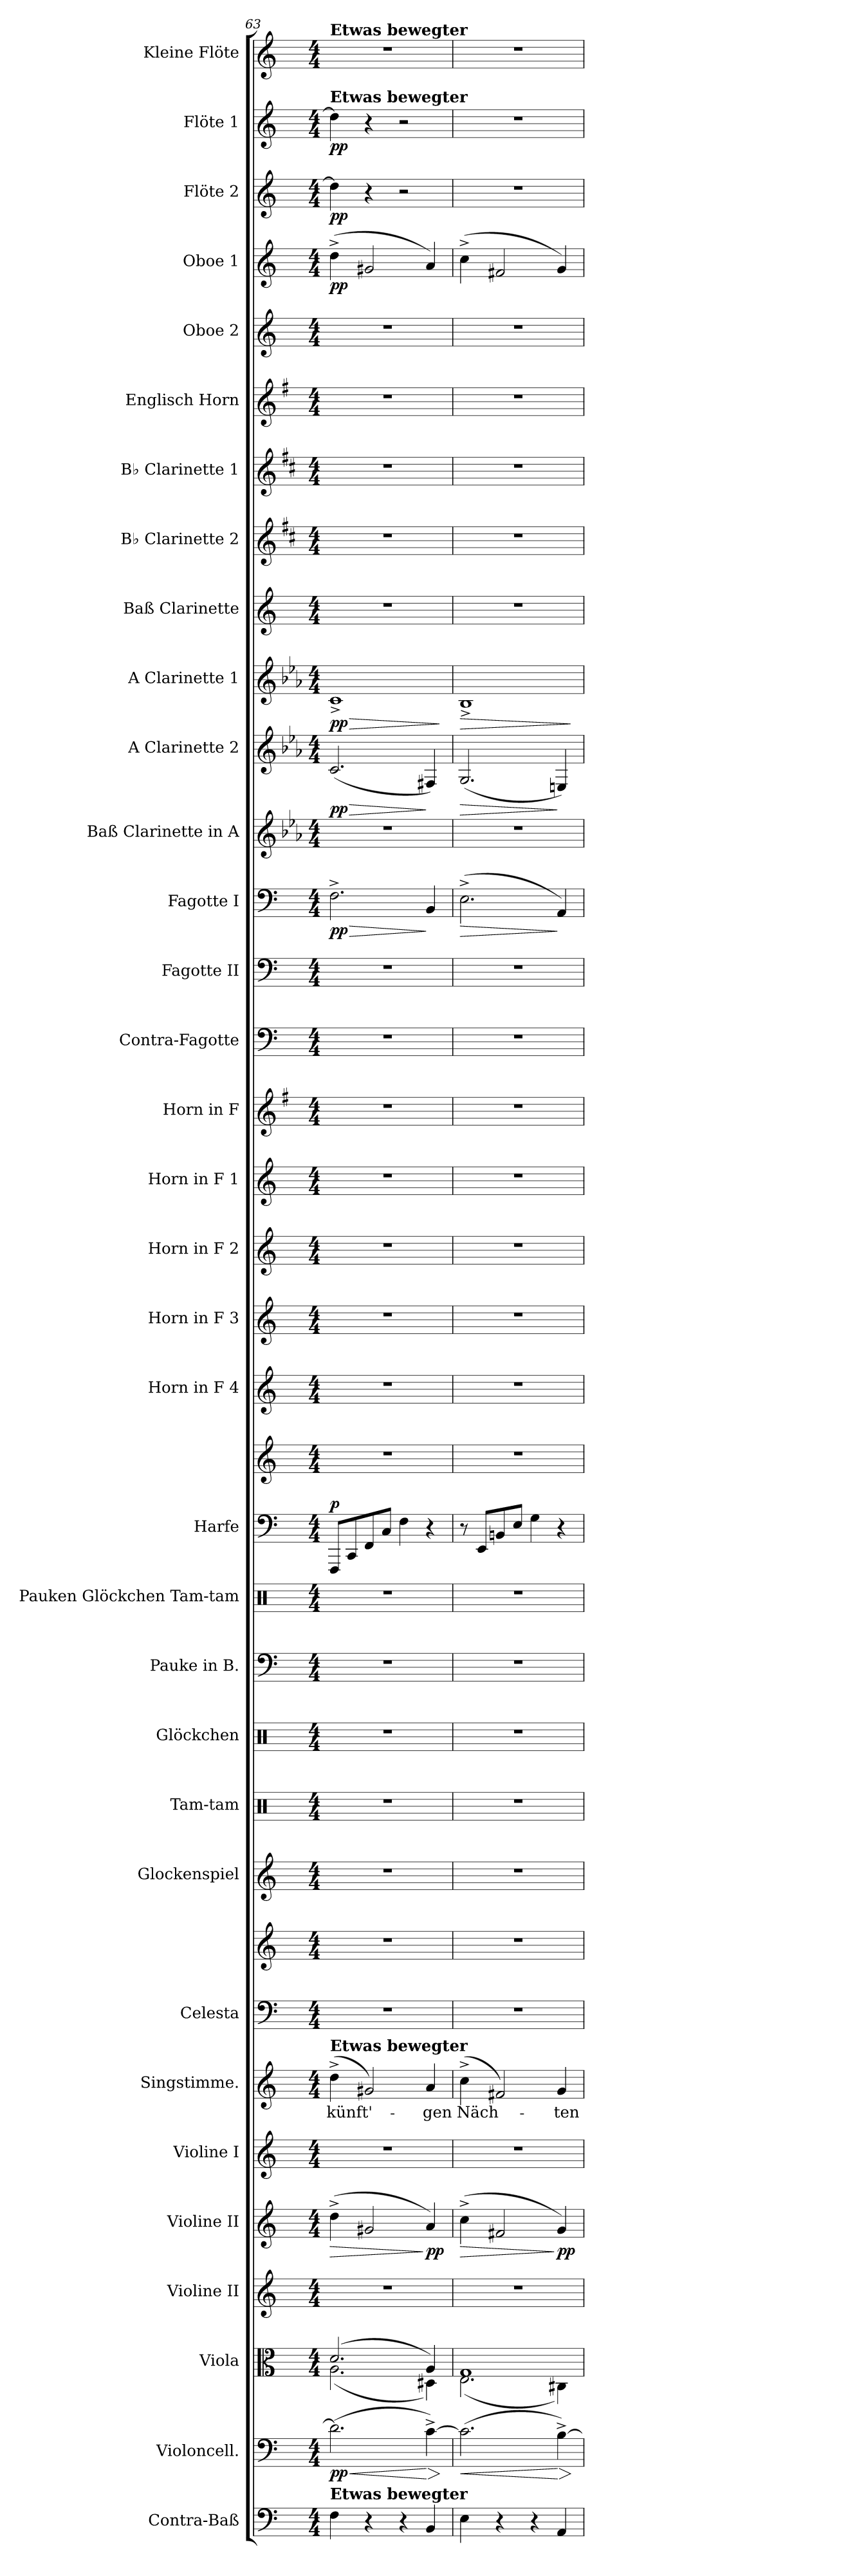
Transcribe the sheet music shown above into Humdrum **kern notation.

**kern	**kern	**dynam	**kern	**kern	**kern	**dynam	**kern	**kern	**text	**kern	**kern	**kern	**kern	**kern	**kern	**kern	**kern	**kern	**dynam	**kern	**kern	**kern	**kern	**kern	**kern	**kern	**kern	**dynam	**kern	**kern	**dynam	**kern	**dynam	**kern	**kern	**kern	**kern	**kern	**kern	**dynam	**kern	**dynam	**kern	**dynam	**kern
*part34	*part33	*part33	*part32	*part31	*part30	*part30	*part29	*part28	*part28	*part27	*part27	*part26	*part25	*part24	*part23	*part22	*part21	*part21	*part21	*part20	*part19	*part18	*part17	*part16	*part15	*part14	*part13	*part13	*part12	*part11	*part11	*part10	*part10	*part9	*part8	*part7	*part6	*part5	*part4	*part4	*part3	*part3	*part2	*part2	*part1
*staff36	*staff35	*staff35	*staff34	*staff33	*staff32	*staff32	*staff31	*staff30	*staff30	*staff29	*staff28	*staff27	*staff26	*staff25	*staff24	*staff23	*staff22	*staff21	*staff21/22	*staff20	*staff19	*staff18	*staff17	*staff16	*staff15	*staff14	*staff13	*staff13	*staff12	*staff11	*staff11	*staff10	*staff10	*staff9	*staff8	*staff7	*staff6	*staff5	*staff4	*staff4	*staff3	*staff3	*staff2	*staff2	*staff1
*I"Contra-Baß	*I"Violoncell.	*	*I"Viola	*I"Violine II	*I"Violine II	*	*I"Violine I	*I"Singstimme.	*	*I"Celesta	*	*I"Glockenspiel	*I"Tam-tam	*I"Glöckchen	*I"Pauke in B.	*I"Pauken  Glöckchen Tam-tam	*I"Harfe	*	*	*I"Horn in F 4	*I"Horn in F 3	*I"Horn in F 2	*I"Horn in F 1	*I"Horn in F	*I"Contra-Fagotte	*I"Fagotte II	*I"Fagotte I	*	*I"Baß Clarinette in A	*I"A Clarinette 2	*	*I"A Clarinette 1	*	*I"Baß Clarinette	*I"B♭ Clarinette 2	*I"B♭ Clarinette 1	*I"Englisch Horn	*I"Oboe 2	*I"Oboe 1	*	*I"Flöte 2	*	*I"Flöte 1	*	*I"Kleine Flöte
*I'C.-B.	*I'Vc.	*	*I'Vla.	*I'Vln. II	*I'Vln. II	*	*I'Vln. I	*I'Sgst.	*	*I'Cel.	*	*I'Glk.	*I'Tam-tam	*I'Gl.	*I'Pauke	*I'Tam-tam	*I'Hfe.	*	*	*I'Hn. 4	*I'Hn. 3	*I'Hn. 2	*I'Hn. 1	*	*I'C.-Fg.	*I'Fg. II	*I'Fg. I	*	*	*I'A Cl. 2	*	*I'A Cl. 1	*	*I'B. Cl.	*I'B♭ Cl. 2	*I'B♭ Cl. 1	*I'E. H.	*I'Ob. 2	*I'Ob. 1	*	*I'Fl. 2	*	*I'Fl. 1	*	*I'Kl. Fl.
*clefF4	*clefF4	*	*clefC3	*clefG2	*clefG2	*	*clefG2	*clefG2	*	*clefF4	*clefG2	*clefG2	*clefX	*clefX	*clefF4	*clefX	*clefF4	*clefG2	*	*clefG2	*clefG2	*clefG2	*clefG2	*clefG2	*clefF4	*clefF4	*clefF4	*	*clefG2	*clefG2	*	*clefG2	*	*clefG2	*clefG2	*clefG2	*clefG2	*clefG2	*clefG2	*	*clefG2	*	*clefG2	*	*clefG2
*ITrd7c12	*	*	*	*	*	*	*	*	*	*ITrd-7c-12	*ITrd-7c-12	*ITrd-14c-24	*	*	*	*	*	*	*	*ITrd4c7	*ITrd4c7	*ITrd4c7	*ITrd4c7	*ITrd4c7	*ITrd7c12	*	*	*	*ITrd2c3	*ITrd2c3	*	*ITrd2c3	*	*ITrd8c14	*ITrd1c2	*ITrd1c2	*ITrd4c7	*	*	*	*	*	*	*	*ITrd-7c-12
*k[]	*k[]	*	*k[]	*k[]	*k[]	*	*k[]	*k[]	*	*k[]	*k[]	*k[]	*k[]	*k[]	*k[]	*k[]	*k[]	*k[]	*	*k[b-]	*k[b-]	*k[b-]	*k[b-]	*k[]	*k[]	*k[]	*k[]	*	*k[]	*k[]	*	*k[]	*	*k[]	*k[]	*k[]	*k[]	*k[]	*k[]	*	*k[]	*	*k[]	*	*k[]
*M4/4	*M4/4	*	*M4/4	*M4/4	*M4/4	*	*M4/4	*M4/4	*	*M4/4	*M4/4	*M4/4	*M4/4	*M4/4	*M4/4	*M4/4	*M4/4	*M4/4	*	*M4/4	*M4/4	*M4/4	*M4/4	*M4/4	*M4/4	*M4/4	*M4/4	*	*M4/4	*M4/4	*	*M4/4	*	*M4/4	*M4/4	*M4/4	*M4/4	*M4/4	*M4/4	*	*M4/4	*	*M4/4	*	*M4/4
=63	=63	=63	=63	=63	=63	=63	=63	=63	=63	=63	=63	=63	=63	=63	=63	=63	=63	=63	=63	=63	=63	=63	=63	=63	=63	=63	=63	=63	=63	=63	=63	=63	=63	=63	=63	=63	=63	=63	=63	=63	=63	=63	=63	=63	=63
!	!	!	!	!	!	!	!	!	!	!	!	!	!	!	!	!	!	!	!	!	!	!	!	!	!	!	!	!	!	!	!	!	!	!	!	!	!	!	!	!	!	!	!	!	!LO:TX:a:B:t=Etwas bewegter
!	!	!	!	!	!	!	!	!	!	!	!	!	!	!	!	!	!	!	!	!	!	!	!	!	!	!	!	!	!	!	!	!	!	!	!	!	!	!	!	!	!	!	!LO:TX:a:B:t=Etwas bewegter	!	!
!	!	!	!	!	!	!	!	!LO:TX:a:B:t=Etwas bewegter	!	!	!	!	!	!	!	!	!	!	!	!	!	!	!	!	!	!	!	!	!	!	!	!	!	!	!	!	!	!	!	!	!	!	!	!	!
!LO:TX:a:B:t=Etwas bewegter	!	!	!	!	!	!	!	!	!	!	!	!	!	!	!	!	!	!	!	!	!	!	!	!	!	!	!	!	!	!	!	!	!	!	!	!	!	!	!	!	!	!	!	!	!
!	!	!LO:HP:b	!	!	!	!LO:HP:b	!	!	!LO:LY:b	!	!	!	!	!	!	!	!	!	!	!	!	!	!	!	!	!	!	!LO:HP:b	!	!	!LO:HP:b	!	!LO:HP:b	!	!	!	!	!	!	!	!	!	!	!	!
*	*	*	*^	*	*	*	*	*	*	*	*	*	*	*	*	*	*	*	*	*	*	*	*	*	*	*	*	*	*	*	*	*	*	*	*	*	*	*	*	*	*	*	*	*	*
!	!	!LO:DY:n=1:b	!	!	!	!	!	!	!	!	!	!	!	!	!	!	!	!	!	!LO:DY:a=2	!	!	!	!	!	!	!	!	!LO:DY:n=1:b	!	!	!LO:DY:n=1:b	!	!LO:DY:n=1:b	!	!	!	!	!	!	!LO:DY:b	!	!LO:DY:b	!	!LO:DY:b	!
4FF\	(2.d\]	< pp	(2.d/	(2.A\	1r	(4dd^\	>	1r	(4dd^\	künft'-	1r	1r	1r	1r	1r	1r	1r	8FFF/L	1r	p	1r	1r	1r	1r	1r	1r	1r	2.F^\	> pp	1r	(2.A/	> pp	1A^	> pp	1r	1r	1r	1r	1r	(4dd^\	pp	4dd\]	pp	4dd\]	pp	1r
.	.	.	.	.	.	.	.	.	.	.	.	.	.	.	.	.	.	8CC/	.	.	.	.	.	.	.	.	.	.	.	.	.	.	.	.	.	.	.	.	.	.	.	.	.	.	.	.
4r	.	.	.	.	.	2g#X/	.	.	2g#X/)	.	.	.	.	.	.	.	.	8FF/	.	.	.	.	.	.	.	.	.	.	.	.	.	.	.	.	.	.	.	.	.	2g#X/	.	4r	.	4r	.	.
.	.	.	.	.	.	.	.	.	.	.	.	.	.	.	.	.	.	8C/J	.	.	.	.	.	.	.	.	.	.	.	.	.	.	.	.	.	.	.	.	.	.	.	.	.	.	.	.
4r	.	.	.	.	.	.	.	.	.	.	.	.	.	.	.	.	.	4F\	.	.	.	.	.	.	.	.	.	.	.	.	.	.	.	.	.	.	.	.	.	.	.	2r	.	2r	.	.
!	!	!LO:HP:n=1:b	!	!	!	!	!LO:DY:n=1:b	!	!	!LO:LY:b	!	!	!	!	!	!	!	!	!	!	!	!	!	!	!	!	!	!	!	!	!	!	!	!	!	!	!	!	!	!	!	!	!	!	!	!
4BBB/	[4c^\)	[ >	4A/)	4D#X\)	.	4a/)	] pp	.	4a/	-gen	.	.	.	.	.	.	.	4r	.	.	.	.	.	.	.	.	.	4BB/	]	.	4D#X/)	]	.	.	.	.	.	.	.	4a/)	.	.	.	.	.	.
*	*	*	*v	*v	*	*	*	*	*	*	*	*	*	*	*	*	*	*	*	*	*	*	*	*	*	*	*	*	*	*	*	*	*	*	*	*	*	*	*	*	*	*	*	*	*	*
.	.	]	.	.	.	.	.	.	.	.	.	.	.	.	.	.	.	.	.	.	.	.	.	.	.	.	.	.	.	.	.	.	]	.	.	.	.	.	.	.	.	.	.	.	.
=64	=64	=64	=64	=64	=64	=64	=64	=64	=64	=64	=64	=64	=64	=64	=64	=64	=64	=64	=64	=64	=64	=64	=64	=64	=64	=64	=64	=64	=64	=64	=64	=64	=64	=64	=64	=64	=64	=64	=64	=64	=64	=64	=64	=64	=64
!	!	!LO:HP:b	!	!	!	!LO:HP:b	!	!	!LO:LY:b	!	!	!	!	!	!	!	!	!	!	!	!	!	!	!	!	!	!	!LO:HP:b	!	!	!LO:HP:b	!	!LO:HP:b	!	!	!	!	!	!	!	!	!	!	!	!
*	*	*	*^	*	*	*	*	*	*	*	*	*	*	*	*	*	*	*	*	*	*	*	*	*	*	*	*	*	*	*	*	*	*	*	*	*	*	*	*	*	*	*	*	*	*
4EE\	(2.c\]	<	1G	(2.E\	1r	(4cc^\	>	1r	(4cc^\	Näch-	1r	1r	1r	1r	1r	1r	1r	8r	1r	.	1r	1r	1r	1r	1r	1r	1r	(2.E^\	>	1r	(2.E/	>	1G^	>	1r	1r	1r	1r	1r	(4cc^\	.	1r	.	1r	.	1r
.	.	.	.	.	.	.	.	.	.	.	.	.	.	.	.	.	.	8EE/L	.	.	.	.	.	.	.	.	.	.	.	.	.	.	.	.	.	.	.	.	.	.	.	.	.	.	.	.
4r	.	.	.	.	.	2f#X/	.	.	2f#X/)	.	.	.	.	.	.	.	.	8BBn/	.	.	.	.	.	.	.	.	.	.	.	.	.	.	.	.	.	.	.	.	.	2f#X/	.	.	.	.	.	.
.	.	.	.	.	.	.	.	.	.	.	.	.	.	.	.	.	.	8E/J	.	.	.	.	.	.	.	.	.	.	.	.	.	.	.	.	.	.	.	.	.	.	.	.	.	.	.	.
4r	.	.	.	.	.	.	.	.	.	.	.	.	.	.	.	.	.	4G\	.	.	.	.	.	.	.	.	.	.	.	.	.	.	.	.	.	.	.	.	.	.	.	.	.	.	.	.
!	!	!LO:HP:n=1:b	!	!	!	!	!LO:DY:n=1:b	!	!	!LO:LY:b	!	!	!	!	!	!	!	!	!	!	!	!	!	!	!	!	!	!	!	!	!	!	!	!	!	!	!	!	!	!	!	!	!	!	!	!
4AAA/	[4B^\)	[ >	.	4C#X\)	.	4g/)	] pp	.	4g/	-ten	.	.	.	.	.	.	.	4r	.	.	.	.	.	.	.	.	.	4AA/)	]	.	4C#X/)	]	.	.	.	.	.	.	.	4g/)	.	.	.	.	.	.
*	*	*	*v	*v	*	*	*	*	*	*	*	*	*	*	*	*	*	*	*	*	*	*	*	*	*	*	*	*	*	*	*	*	*	*	*	*	*	*	*	*	*	*	*	*	*	*
.	.	]	.	.	.	.	.	.	.	.	.	.	.	.	.	.	.	.	.	.	.	.	.	.	.	.	.	.	.	.	.	.	]	.	.	.	.	.	.	.	.	.	.	.	.
=	=	=	=	=	=	=	=	=	=	=	=	=	=	=	=	=	=	=	=	=	=	=	=	=	=	=	=	=	=	=	=	=	=	=	=	=	=	=	=	=	=	=	=	=	=
*-	*-	*-	*-	*-	*-	*-	*-	*-	*-	*-	*-	*-	*-	*-	*-	*-	*-	*-	*-	*-	*-	*-	*-	*-	*-	*-	*-	*-	*-	*-	*-	*-	*-	*-	*-	*-	*-	*-	*-	*-	*-	*-	*-	*-	*-
